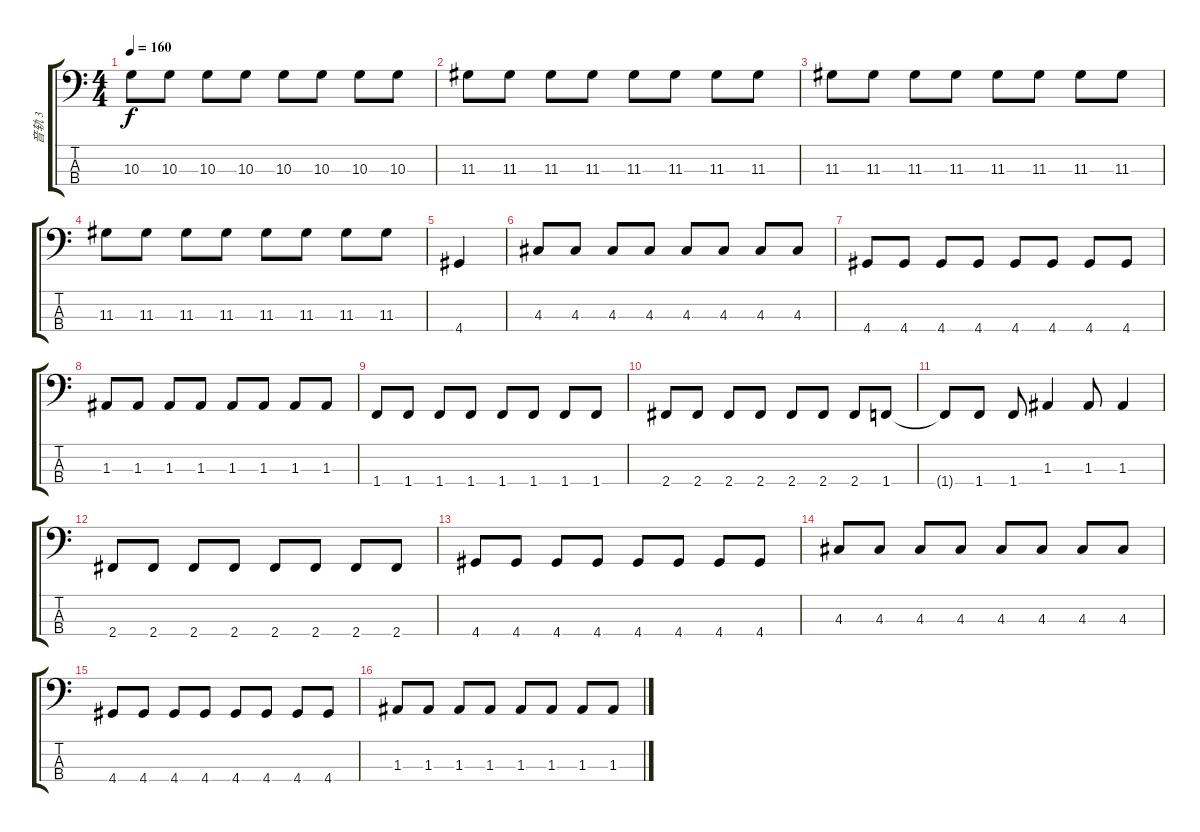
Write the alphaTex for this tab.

\track ("音轨 3" "音轨 3") {instrument electricbassfinger}
\staff {score tabs}
\tuning (G2 D2 A1 E1) {hide}
\ts (4 4)
\tempo 160
\clef f4
\ks c
10.3.8{dy f} 10.3.8 10.3.8 10.3.8 10.3.8 10.3.8 10.3.8 10.3.8 |
11.3.8 11.3.8 11.3.8 11.3.8 11.3.8 11.3.8 11.3.8 11.3.8 |
11.3.8 11.3.8 11.3.8 11.3.8 11.3.8 11.3.8 11.3.8 11.3.8 |
11.3.8 11.3.8 11.3.8 11.3.8 11.3.8 11.3.8 11.3.8 11.3.8 |
4.4.4 |
4.3.8 4.3.8 4.3.8 4.3.8 4.3.8 4.3.8 4.3.8 4.3.8 |
4.4.8 4.4.8 4.4.8 4.4.8 4.4.8 4.4.8 4.4.8 4.4.8 |
1.3.8 1.3.8 1.3.8 1.3.8 1.3.8 1.3.8 1.3.8 1.3.8 |
1.4.8 1.4.8 1.4.8 1.4.8 1.4.8 1.4.8 1.4.8 1.4.8 |
2.4.8 2.4.8 2.4.8 2.4.8 2.4.8 2.4.8 2.4.8 1.4.8 |
1.4{t}.8 1.4.8 1.4.8 1.3.4 1.3.8 1.3.4 |
2.4.8 2.4.8 2.4.8 2.4.8 2.4.8 2.4.8 2.4.8 2.4.8 |
4.4.8 4.4.8 4.4.8 4.4.8 4.4.8 4.4.8 4.4.8 4.4.8 |
4.3.8 4.3.8 4.3.8 4.3.8 4.3.8 4.3.8 4.3.8 4.3.8 |
4.4.8 4.4.8 4.4.8 4.4.8 4.4.8 4.4.8 4.4.8 4.4.8 |
1.3.8 1.3.8 1.3.8 1.3.8 1.3.8 1.3.8 1.3.8 1.3.8
